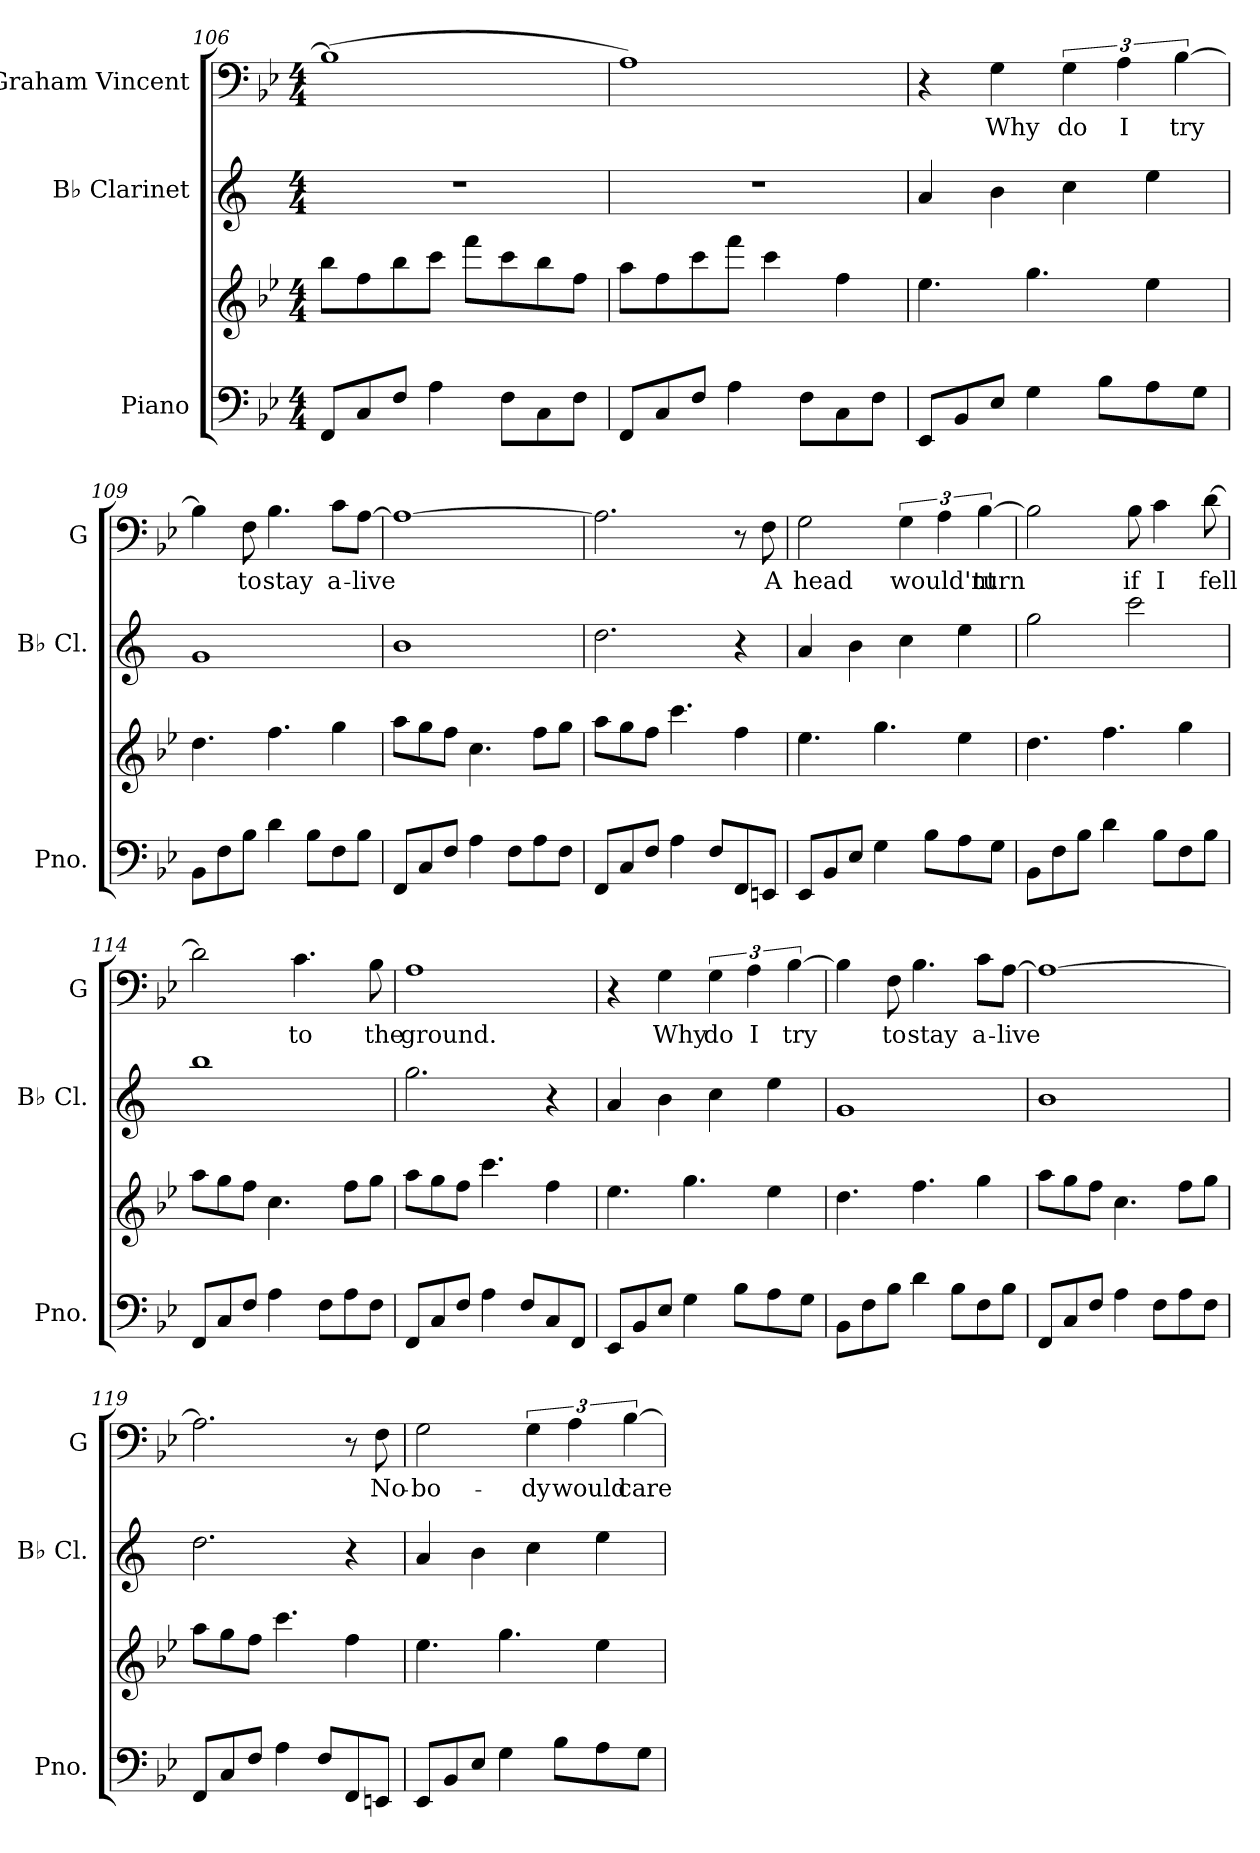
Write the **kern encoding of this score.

**kern	**kern	**kern	**kern	**text
*part3	*part3	*part2	*part1	*part1
*staff4	*staff3	*staff2	*staff1	*staff1
*I"Piano	*	*I"B♭ Clarinet	*I"Graham Vincent	*
*I'Pno.	*	*I'B♭ Cl.	*I'G	*
*clefF4	*clefG2	*clefG2	*clefF4	*
*	*	*ITrd1c2	*	*
*k[b-e-]	*k[b-e-]	*k[b-e-]	*k[b-e-]	*
*M4/4	*M4/4	*M4/4	*M4/4	*
=106	=106	=106	=106	=106
8FF/L	8bb-\L	1r	(1B-]	.
8C/	8ff\	.	.	.
8F/J	8bb-\	.	.	.
4A\	8ccc\J	.	.	.
.	8fff\L	.	.	.
8F\L	8ccc\	.	.	.
8C\	8bb-\	.	.	.
8F\J	8ff\J	.	.	.
=107	=107	=107	=107	=107
8FF/L	8aa\L	1r	1A)	.
8C/	8ff\	.	.	.
8F/J	8ccc\	.	.	.
4A\	8fff\J	.	.	.
.	4ccc\	.	.	.
8F\L	.	.	.	.
8C\	4ff\	.	.	.
8F\J	.	.	.	.
=108	=108	=108	=108	=108
8EE-/L	4.ee-\	4g/	4r	.
8BB-/	.	.	.	.
!	!	!	!	!LO:LY:b
8E-/J	.	4a\	4G\	Why
4G\	4.gg\	.	.	.
!	!	!	!	!LO:LY:b
.	.	4b-\	6G\	do
8B-\L	.	.	.	.
!	!	!	!	!LO:LY:b
.	.	.	6A\	I
8A\	4ee-\	4dd\	.	.
!	!	!	!	!LO:LY:b
.	.	.	[6B-\	try
8G\J	.	.	.	.
!!LO:PB:g=z
=109	=109	=109	=109	=109
8BB-\L	4.dd\	1f	4B-\]	.
8F\	.	.	.	.
!	!	!	!	!LO:LY:b
8B-\J	.	.	8F\	to
!	!	!	!	!LO:LY:b
4d\	4.ff\	.	4.B-\	stay
8B-\L	.	.	.	.
!	!	!	!	!LO:LY:b
8F\	4gg\	.	8c\L	a-
!	!	!	!	!LO:LY:b
8B-\J	.	.	[8A\J	-live
=110	=110	=110	=110	=110
8FF/L	8aa\L	1a	1A_	.
8C/	8gg\	.	.	.
8F/J	8ff\J	.	.	.
4A\	4.cc\	.	.	.
8F\L	.	.	.	.
8A\	8ff\L	.	.	.
8F\J	8gg\J	.	.	.
=111	=111	=111	=111	=111
8FF/L	8aa\L	2.cc\	2.A\]	.
8C/	8gg\	.	.	.
8F/J	8ff\J	.	.	.
4A\	4.ccc\	.	.	.
8F/L	.	.	.	.
8FF/	4ff\	4r	8r	.
!	!	!	!	!LO:LY:b
8EEn/J	.	.	8F\	A
=112	=112	=112	=112	=112
!	!	!	!	!LO:LY:b
8EE-/L	4.ee-\	4g/	2G\	head
8BB-/	.	.	.	.
8E-/J	.	4a\	.	.
4G\	4.gg\	.	.	.
!	!	!	!	!LO:LY:b
.	.	4b-\	6G\	would'nt
8B-\L	.	.	.	.
.	.	.	6A\	.
8A\	4ee-\	4dd\	.	.
!	!	!	!	!LO:LY:b
.	.	.	[6B-\	turn
8G\J	.	.	.	.
!!LO:LB:g=z
=113	=113	=113	=113	=113
8BB-\L	4.dd\	2ff\	2B-\]	.
8F\	.	.	.	.
8B-\J	.	.	.	.
4d\	4.ff\	.	.	.
!	!	!	!	!LO:LY:b
.	.	2bb-\	8B-\	if
!	!	!	!	!LO:LY:b
8B-\L	.	.	4c\	I
8F\	4gg\	.	.	.
!	!	!	!	!LO:LY:b
8B-\J	.	.	[8d\	fell
=114	=114	=114	=114	=114
8FF/L	8aa\L	1aa	2d\]	.
8C/	8gg\	.	.	.
8F/J	8ff\J	.	.	.
4A\	4.cc\	.	.	.
!	!	!	!	!LO:LY:b
.	.	.	4.c\	to
8F\L	.	.	.	.
8A\	8ff\L	.	.	.
!	!	!	!	!LO:LY:b
8F\J	8gg\J	.	8B-\	the
=115	=115	=115	=115	=115
!	!	!	!	!LO:LY:b
8FF/L	8aa\L	2.ff\	1A	ground.
8C/	8gg\	.	.	.
8F/J	8ff\J	.	.	.
4A\	4.ccc\	.	.	.
8F/L	.	.	.	.
8C/	4ff\	4r	.	.
8FF/J	.	.	.	.
=116	=116	=116	=116	=116
8EE-/L	4.ee-\	4g/	4r	.
8BB-/	.	.	.	.
!	!	!	!	!LO:LY:b
8E-/J	.	4a\	4G\	Why
4G\	4.gg\	.	.	.
!	!	!	!	!LO:LY:b
.	.	4b-\	6G\	do
8B-\L	.	.	.	.
!	!	!	!	!LO:LY:b
.	.	.	6A\	I
8A\	4ee-\	4dd\	.	.
!	!	!	!	!LO:LY:b
.	.	.	[6B-\	try
8G\J	.	.	.	.
!!LO:LB:g=z
=117	=117	=117	=117	=117
8BB-\L	4.dd\	1f	4B-\]	.
8F\	.	.	.	.
!	!	!	!	!LO:LY:b
8B-\J	.	.	8F\	to
!	!	!	!	!LO:LY:b
4d\	4.ff\	.	4.B-\	stay
8B-\L	.	.	.	.
!	!	!	!	!LO:LY:b
8F\	4gg\	.	8c\L	a-
!	!	!	!	!LO:LY:b
8B-\J	.	.	[8A\J	-live
=118	=118	=118	=118	=118
8FF/L	8aa\L	1a	1A_	.
8C/	8gg\	.	.	.
8F/J	8ff\J	.	.	.
4A\	4.cc\	.	.	.
8F\L	.	.	.	.
8A\	8ff\L	.	.	.
8F\J	8gg\J	.	.	.
=119	=119	=119	=119	=119
8FF/L	8aa\L	2.cc\	2.A\]	.
8C/	8gg\	.	.	.
8F/J	8ff\J	.	.	.
4A\	4.ccc\	.	.	.
8F/L	.	.	.	.
8FF/	4ff\	4r	8r	.
!	!	!	!	!LO:LY:b
8EEn/J	.	.	8F\	No-
=120	=120	=120	=120	=120
!	!	!	!	!LO:LY:b
8EE-/L	4.ee-\	4g/	2G\	-bo-
8BB-/	.	.	.	.
8E-/J	.	4a\	.	.
4G\	4.gg\	.	.	.
!	!	!	!	!LO:LY:b
.	.	4b-\	6G\	-dy
8B-\L	.	.	.	.
!	!	!	!	!LO:LY:b
.	.	.	6A\	would
8A\	4ee-\	4dd\	.	.
!	!	!	!	!LO:LY:b
.	.	.	[6B-\	care
8G\J	.	.	.	.
=	=	=	=	=
*-	*-	*-	*-	*-
